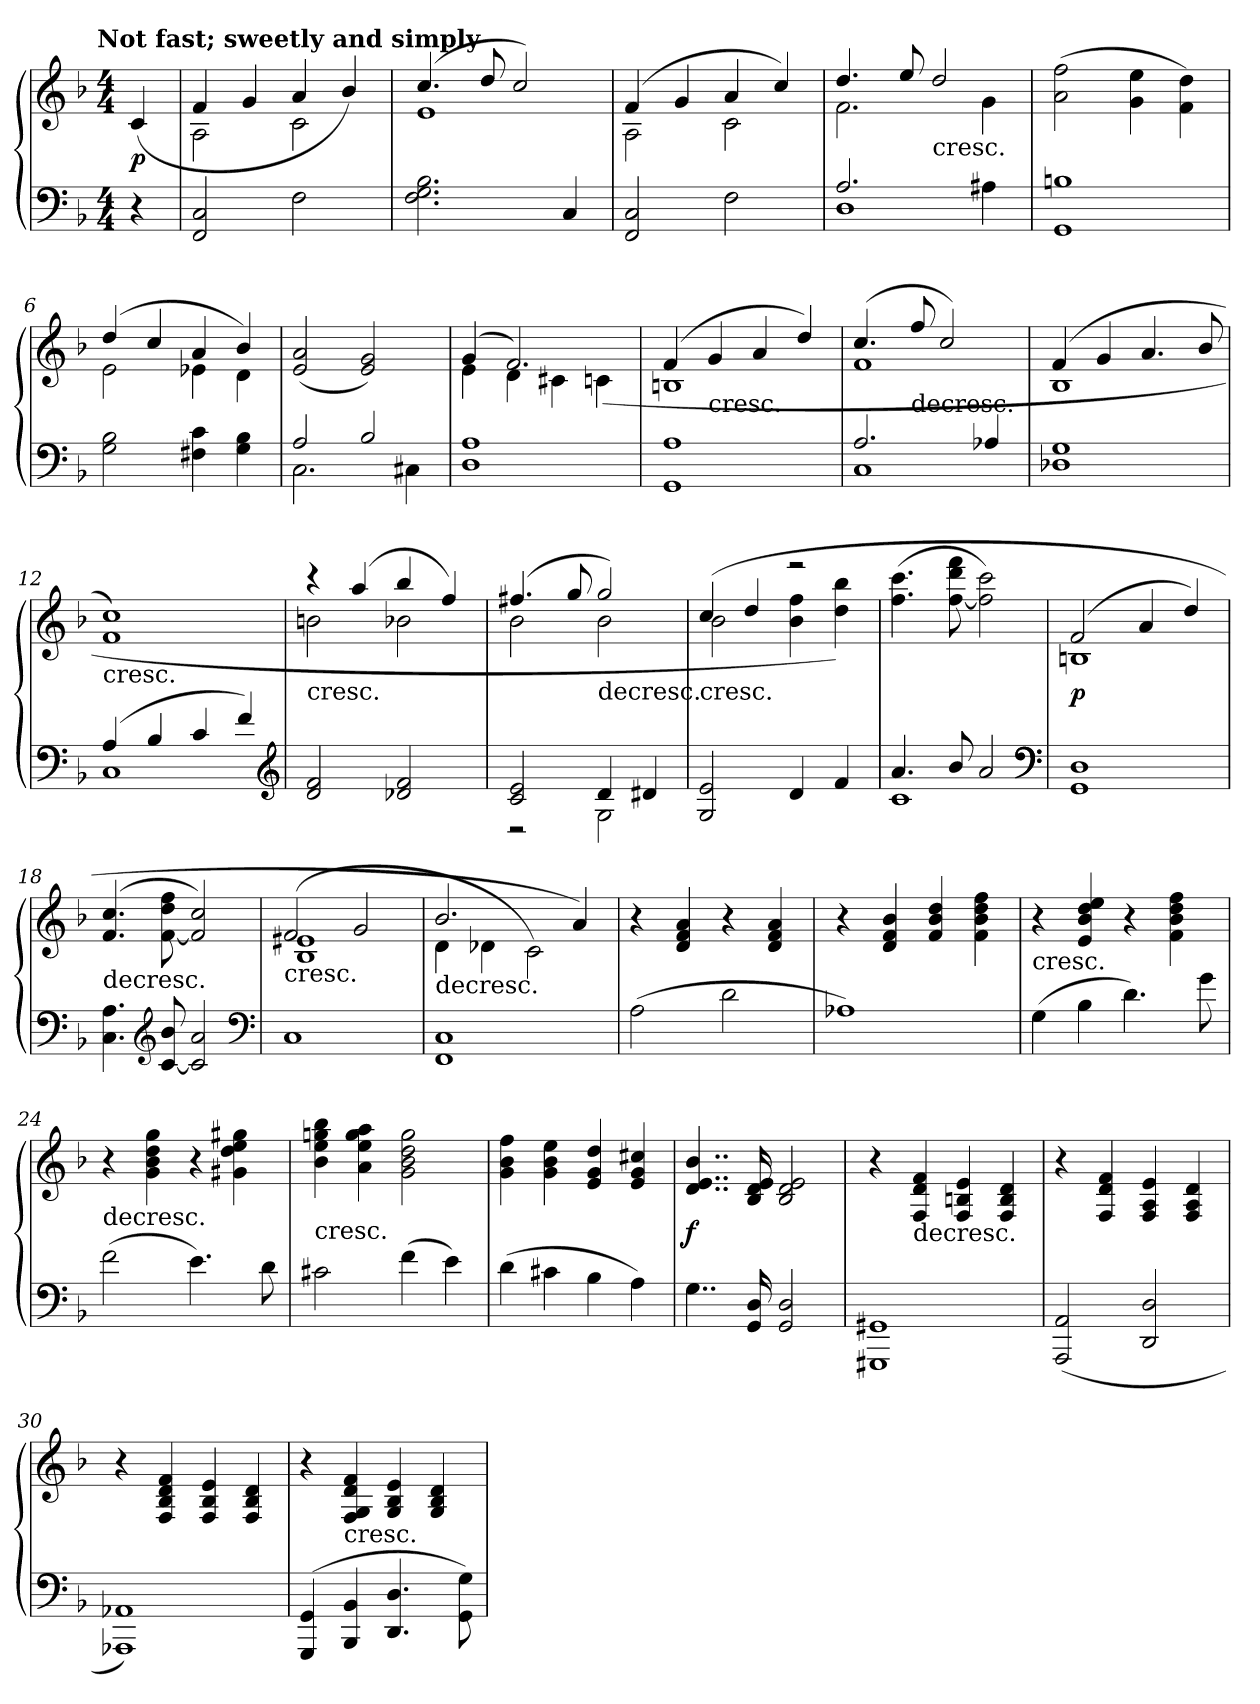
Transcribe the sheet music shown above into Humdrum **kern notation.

**kern	**kern	**dynam
*part1	*part1	*part1
*staff2	*staff1	*staff1/2
*clefF4	*clefG2	*
*k[b-]	*k[b-]	*
*F:	*F:	*
!!LO:TX:omd:t=Not fast; sweetly and simply
*M4/4	*M4/4	*
*MM100	*MM100	*
=	=	=
4r	(4c/	p
=1	=1	=1
*	*^	*
2FF/ 2C/	4f/	2A\	.
.	4g/	.	.
2F\	4a/	2c\	.
.	4b-/)	.	.
=2	=2	=2	=2
2.F\ 2.G\ 2.B-\	(4.cc/	1e	.
.	8dd/	.	.
.	2cc/)	.	.
4C/	.	.	.
=3	=3	=3	=3
2FF/ 2C/	(4f/	2A\	.
.	4g/	.	.
2F\	4a/	2c\	.
.	4cc/)	.	.
=4	=4	=4	=4
*^	*	*	*
2.A/	1D	4.dd/	2.f\	.
.	.	8ee/	.	.
!	!	!LO:TX:c:t=cresc.	!	!
.	.	2dd/	.	.
4A#X\	.	.	4g\	.
*v	*v	*	*	*
*	*v	*v	*
=5	=5	=5
1GG 1Bn	(2a\ 2ff\	.
.	4g\ 4ee\	.
.	4f\ 4dd\)	.
=6	=6	=6
*	*^	*
2G\ 2B-\	(4dd/	2e\	.
.	4cc/	.	.
4F#X\ 4c\	4a/	4e-X\	.
4G\ 4B-\	4b-/)	4d\	.
=7	=7	=7	=7
*^	*	*	*
!	!	!LO:TX:c:t=decresc.	!	!
*	*	*v	*v	*
2A/	2.C\	(2e/ 2a/	.
2B-/	.	2e/ 2g/)	.
.	4C#X\	.	.
*v	*v	*	*
=8	=8	=8
*	*^	*
1D 1A	(4g/	4e\	.
.	2.f/)	4d\	.
.	.	4c#X\	.
.	.	(4cn\	.
=9	=9	=9	=9
1GG 1A	(4f/	1Bn	.
!	!LO:TX:c:t=cresc.	!	!
.	4g/	.	.
.	4a/	.	.
.	4dd/)	.	.
=10	=10	=10	=10
*^	*	*	*
2.A/	1C	(4.cc/	1f	.
!	!	!LO:TX:c:t=decresc.	!	!
.	.	8ff/	.	.
.	.	2cc/)	.	.
4A-X/	.	.	.	.
*v	*v	*	*	*
=11	=11	=11	=11
1D-X 1G	(4f/	1B-	.
.	4g/	.	.
.	4.a/	.	.
.	8b-/	.	.
*	*v	*v	*
=12	=12	=12
*^	*	*
!	!	!LO:TX:c:t=cresc.	!
(4A/	1C	1f 1cc)	.
4B-/	.	.	.
4c/	.	.	.
4f/)	.	.	.
*v	*v	*	*
*clefG2	*	*
=13	=13	=13
*	*^	*
!	!LO:TX:c:t=cresc.	!	!
2d/ 2f/	4r	2bn\	.
.	(4aa/	.	.
2d-X/ 2f/	4bb-/	2b-X\	.
.	4ff/)	.	.
=14	=14	=14	=14
*^	*	*	*
2c/ 2e/	2r	(4.ff#X/	2b-\	.
.	.	8gg/	.	.
!	!	!LO:TX:c:t=decresc.	!	!
4d/	2G\	2gg/)	2b-\	.
4d#X/	.	.	.	.
*v	*v	*	*	*
=15	=15	=15	=15
!	!LO:TX:c:t=cresc.	!	!
2G/ 2e/	(4cc/	2b-\	.
.	4dd/	.	.
4d/	2r	4b-\ 4ff\	.
4f/	.	4dd\ 4bb-\)	.
=16	=16	=16	=16
*^	*	*	*
!	!	!LO:TX:c:t=decresc.	!	!
*	*	*v	*v	*
4.a/	1c	(4.ff\ 4.ccc\	.
8b-/	.	[8ff\ 8ddd\ 8fff\	.
2a/	.	2ff]\ 2ccc\)	.
*v	*v	*	*
*clefF4	*	*
=17	=17	=17
*	*^	*
1GG 1D	(2f/	1Bn	p
.	4a/	.	.
.	4dd/)	.	.
*	*v	*v	*
=18	=18	=18
!	!LO:TX:c:t=decresc.	!
4.C\ 4.A\	(4.f/ 4.cc/	.
*clefG2	*	*
[8c/ 8b-/	[8f\ 8dd\ 8ff\	.
2c]/ 2a/	2f]/ 2cc/)	.
*clefF4	*	*
=19	=19	=19
*	*^	*
!	!LO:TX:c:t=cresc.	!	!
1C	(2f/	1B- 1e#X	.
.	2g/	.	.
=20	=20	=20	=20
!	!LO:TX:c:t=decresc.	!	!
1FF 1C	2.b-/	4d\	.
.	.	4d-X\	.
.	.	2c\)	.
.	4a/)	.	.
*	*v	*v	*
=21	=21	=21
(2A\	4r	.
.	4d/ 4f/ 4a/	.
2d\	4r	.
.	4d/ 4f/ 4a/	.
=22	=22	=22
1A-X)	4r	.
.	4d/ 4f/ 4b-/	.
.	4f/ 4b-/ 4dd/	.
.	4f\ 4b-\ 4dd\ 4ff\	.
=23	=23	=23
!	!LO:TX:c:t=cresc.	!
(4G\	4r	.
4B-\	4e/ 4b-/ 4dd/ 4ee/	.
4.d\)	4r	.
.	4f\ 4b-\ 4dd\ 4ff\	.
8g\	.	.
=24	=24	=24
!	!LO:TX:c:t=decresc.	!
(2f\	4r	.
.	4g\ 4b-\ 4dd\ 4gg\	.
4.e\)	4r	.
.	4g#X\ 4dd\ 4ee\ 4gg#X\	.
8d\	.	.
=25	=25	=25
!	!LO:TX:c:t=cresc.	!
2c#X\	4b-\ 4ee\ 4ggn\ 4bb-\	.
.	4a\ 4ee\ 4gg\ 4aa\	.
(4f\	2g\ 2b-\ 2dd\ 2gg\	.
4e\)	.	.
=26	=26	=26
(4d\	4g\ 4b-\ 4ff\	.
4c#X\	4g\ 4b-\ 4ee\	.
4B-\	4e/ 4g/ 4dd/	.
4A\)	4e/ 4g/ 4cc#X/	.
=27	=27	=27
4..G\	4..d/ 4..e/ 4..b-/	f
16GG/ 16D/	16B-/ 16d/ 16e/	.
2GG/ 2D/	2B-/ 2d/ 2e/	.
=28	=28	=28
1GGG#X 1GG#X	4r	.
!	!LO:TX:c:t=decresc.	!
.	4F/ 4d/ 4f/	.
.	4F/ 4Bn/ 4e/	.
.	4F/ 4B/ 4d/	.
=29	=29	=29
(2AAA/ 2AA/	4r	.
.	4F/ 4d/ 4f/	.
2DD/ 2D/	4F/ 4A/ 4e/	.
.	4F/ 4A/ 4d/	.
=30	=30	=30
1AAA-X 1AA-X)	4r	.
.	4F/ 4B-/ 4d/ 4f/	.
.	4F/ 4B-/ 4e/	.
.	4F/ 4B-/ 4d/	.
=31	=31	=31
(4GGG/ 4GG/	4r	.
!	!LO:TX:c:t=cresc.	!
4BBB-/ 4BB-/	4F/ 4G/ 4d/ 4f/	.
4.DD/ 4.D/	4G/ 4B-/ 4e/	.
.	4G/ 4B-/ 4d/	.
8GG\ 8G\)	.	.
=	=	=
*-	*-	*-
